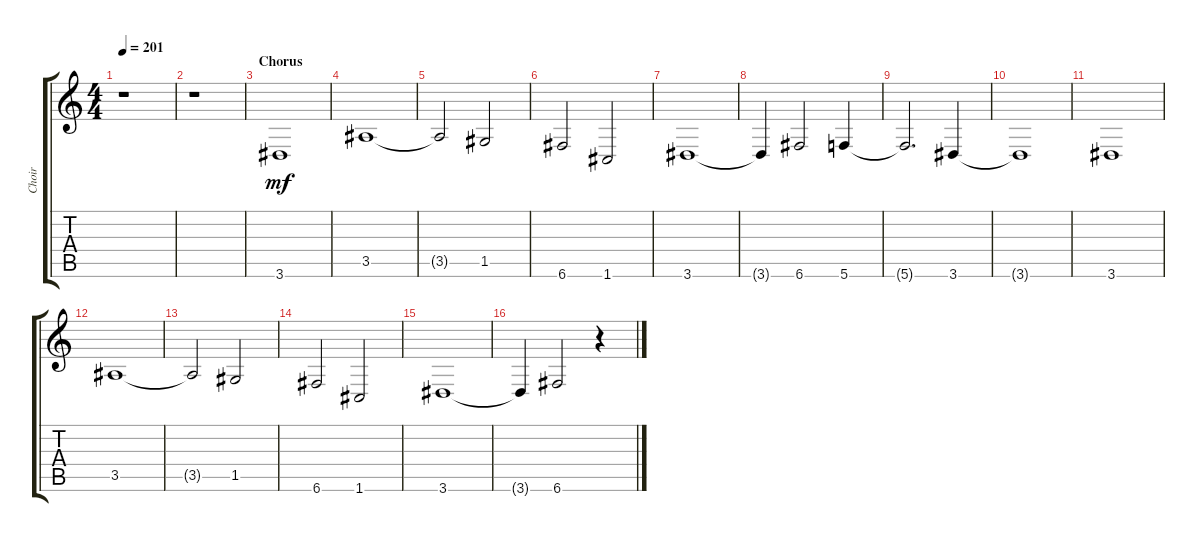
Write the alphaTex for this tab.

\track ("Choir" "Choir") {instrument electricguitarclean}
\staff {score tabs}
\tuning (D4 A3 F3 C3 G2 C2) {hide}
\ts (4 4)
\tempo 201
\clef g2
\ks aminor
r.1{dy mf} |
r.1 |
\section ("" "Chorus")
3.6.1 |
3.5.1 |
3.5{t}.2 1.5.2 |
6.6.2 1.6.2 |
3.6.1 |
3.6{t}.4 6.6.2 5.6.4 |
5.6{t}.2{d} 3.6.4 |
3.6{t}.1 |
3.6.1 |
3.5.1 |
3.5{t}.2 1.5.2 |
6.6.2 1.6.2 |
3.6.1 |
3.6{t}.4 6.6.2 r.4
